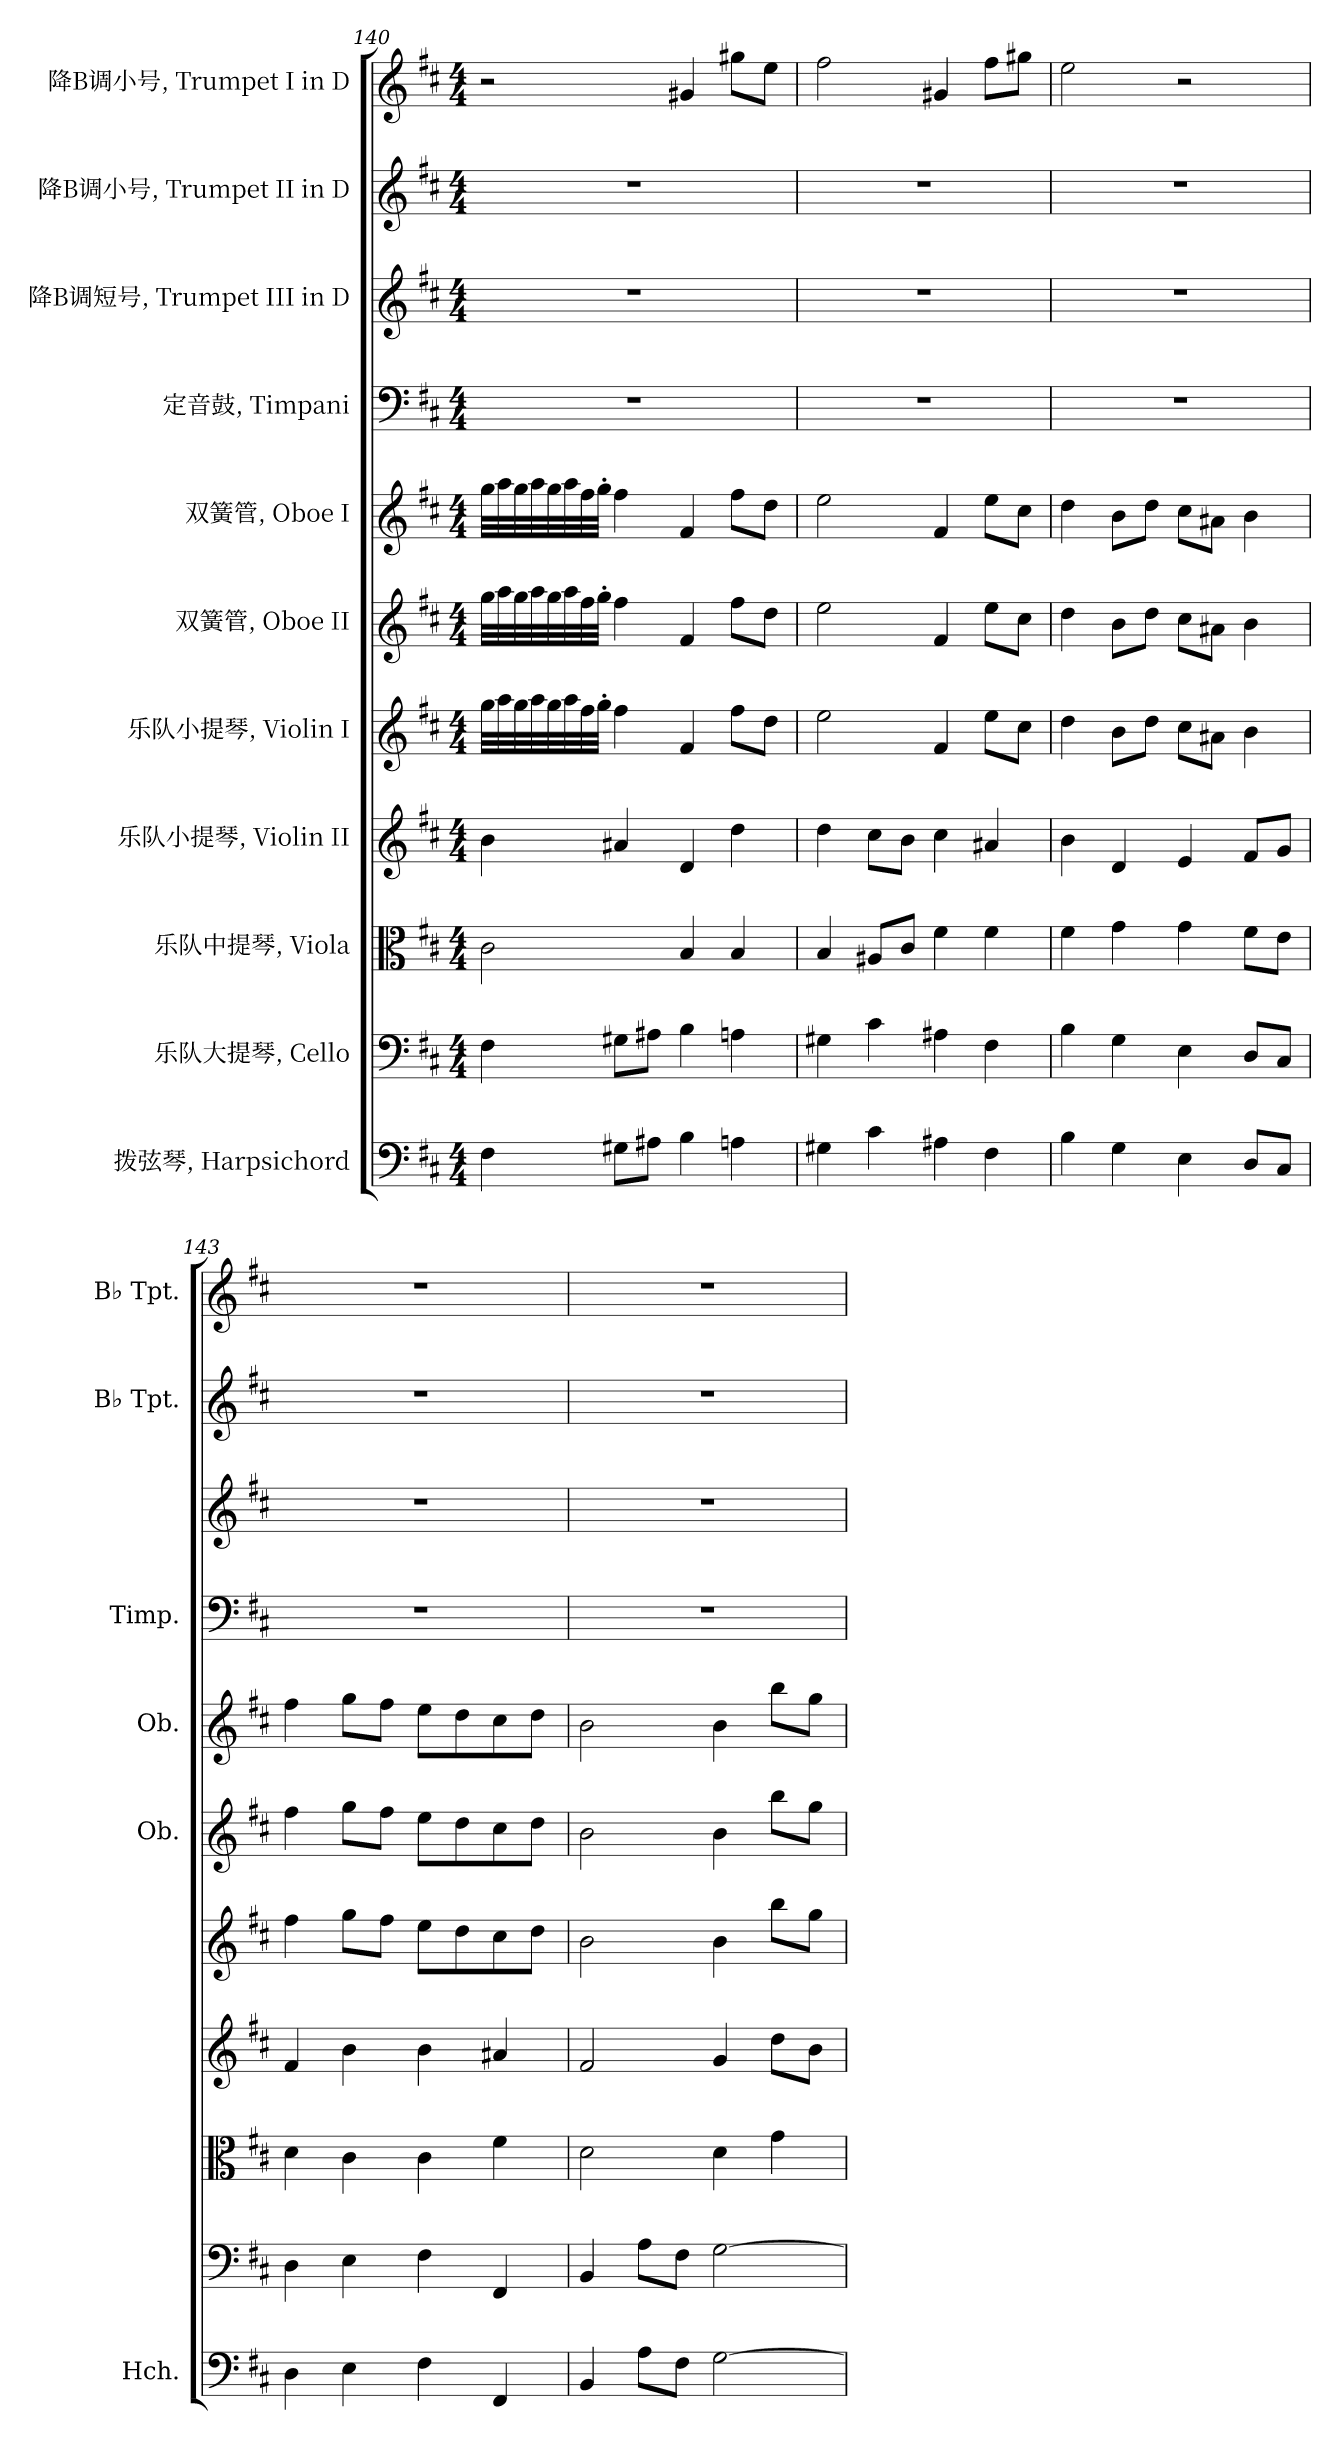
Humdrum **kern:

**kern	**kern	**kern	**kern	**kern	**kern	**kern	**kern	**kern	**kern	**kern
*part11	*part10	*part9	*part8	*part7	*part6	*part5	*part4	*part3	*part2	*part1
*staff11	*staff10	*staff9	*staff8	*staff7	*staff6	*staff5	*staff4	*staff3	*staff2	*staff1
*I"拨弦琴, Harpsichord	*I"乐队大提琴, Cello	*I"乐队中提琴, Viola	*I"乐队小提琴, Violin II	*I"乐队小提琴, Violin I	*I"双簧管, Oboe II	*I"双簧管, Oboe I	*I"定音鼓, Timpani	*I"降B调短号, Trumpet III in D	*I"降B调小号, Trumpet II in D	*I"降B调小号, Trumpet I in D
*I'Hch.	*	*	*	*	*I'Ob.	*I'Ob.	*I'Timp.	*	*I'B♭ Tpt.	*I'B♭ Tpt.
*clefF4	*clefF4	*clefC3	*clefG2	*clefG2	*clefG2	*clefG2	*clefF4	*clefG2	*clefG2	*clefG2
*	*	*	*	*	*	*	*	*ITrd1c2	*ITrd1c2	*ITrd1c2
*k[f#c#]	*k[f#c#]	*k[f#c#]	*k[f#c#]	*k[f#c#]	*k[f#c#]	*k[f#c#]	*k[f#c#]	*k[]	*k[]	*k[]
*M4/4	*M4/4	*M4/4	*M4/4	*M4/4	*M4/4	*M4/4	*M4/4	*M4/4	*M4/4	*M4/4
=140	=140	=140	=140	=140	=140	=140	=140	=140	=140	=140
4F#\	4F#\	2c#\	4b\	32gg\LLL	32gg\LLL	32gg\LLL	1r	1r	1r	2r
.	.	.	.	32aa\	32aa\	32aa\	.	.	.	.
.	.	.	.	32gg\	32gg\	32gg\	.	.	.	.
.	.	.	.	32aa\	32aa\	32aa\	.	.	.	.
.	.	.	.	32gg\	32gg\	32gg\	.	.	.	.
.	.	.	.	32aa\	32aa\	32aa\	.	.	.	.
.	.	.	.	32ff#\	32ff#\	32ff#\	.	.	.	.
.	.	.	.	32gg'\JJJ	32gg'\JJJ	32gg'\JJJ	.	.	.	.
8G#X\L	8G#X\L	.	4a#X/	4ff#\	4ff#\	4ff#\	.	.	.	.
8A#X\J	8A#X\J	.	.	.	.	.	.	.	.	.
4B\	4B\	4B/	4d/	4f#/	4f#/	4f#/	.	.	.	4f#X/
4An\	4An\	4B/	4dd\	8ff#\L	8ff#\L	8ff#\L	.	.	.	8ff#X\L
.	.	.	.	8dd\J	8dd\J	8dd\J	.	.	.	8dd\J
!!LO:PB:g=z
=141	=141	=141	=141	=141	=141	=141	=141	=141	=141	=141
4G#X\	4G#X\	4B/	4dd\	2ee\	2ee\	2ee\	1r	1r	1r	2ee\
4c#\	4c#\	8A#X/L	8cc#\L	.	.	.	.	.	.	.
.	.	8c#/J	8b\J	.	.	.	.	.	.	.
4A#X\	4A#X\	4f#\	4cc#\	4f#/	4f#/	4f#/	.	.	.	4f#X/
4F#\	4F#\	4f#\	4a#X/	8ee\L	8ee\L	8ee\L	.	.	.	8ee\L
.	.	.	.	8cc#\J	8cc#\J	8cc#\J	.	.	.	8ff#X\J
=142	=142	=142	=142	=142	=142	=142	=142	=142	=142	=142
4B\	4B\	4f#\	4b\	4dd\	4dd\	4dd\	1r	1r	1r	2dd\
4G\	4G\	4g\	4d/	8b\L	8b\L	8b\L	.	.	.	.
.	.	.	.	8dd\J	8dd\J	8dd\J	.	.	.	.
4E\	4E\	4g\	4e/	8cc#\L	8cc#\L	8cc#\L	.	.	.	2r
.	.	.	.	8a#X\J	8a#X\J	8a#X\J	.	.	.	.
8D/L	8D/L	8f#\L	8f#/L	4b\	4b\	4b\	.	.	.	.
8C#/J	8C#/J	8e\J	8g/J	.	.	.	.	.	.	.
=143	=143	=143	=143	=143	=143	=143	=143	=143	=143	=143
4D\	4D\	4d\	4f#/	4ff#\	4ff#\	4ff#\	1r	1r	1r	1r
4E\	4E\	4c#\	4b\	8gg\L	8gg\L	8gg\L	.	.	.	.
.	.	.	.	8ff#\J	8ff#\J	8ff#\J	.	.	.	.
4F#\	4F#\	4c#\	4b\	8ee\L	8ee\L	8ee\L	.	.	.	.
.	.	.	.	8dd\	8dd\	8dd\	.	.	.	.
4FF#/	4FF#/	4f#\	4a#X/	8cc#\	8cc#\	8cc#\	.	.	.	.
.	.	.	.	8dd\J	8dd\J	8dd\J	.	.	.	.
=144	=144	=144	=144	=144	=144	=144	=144	=144	=144	=144
4BB/	4BB/	2d\	2f#/	2b\	2b\	2b\	1r	1r	1r	1r
8A\L	8A\L	.	.	.	.	.	.	.	.	.
8F#\J	8F#\J	.	.	.	.	.	.	.	.	.
[2G\	[2G\	4d\	4g/	4b\	4b\	4b\	.	.	.	.
.	.	4g\	8dd\L	8bb\L	8bb\L	8bb\L	.	.	.	.
.	.	.	8b\J	8gg\J	8gg\J	8gg\J	.	.	.	.
=	=	=	=	=	=	=	=	=	=	=
*-	*-	*-	*-	*-	*-	*-	*-	*-	*-	*-
